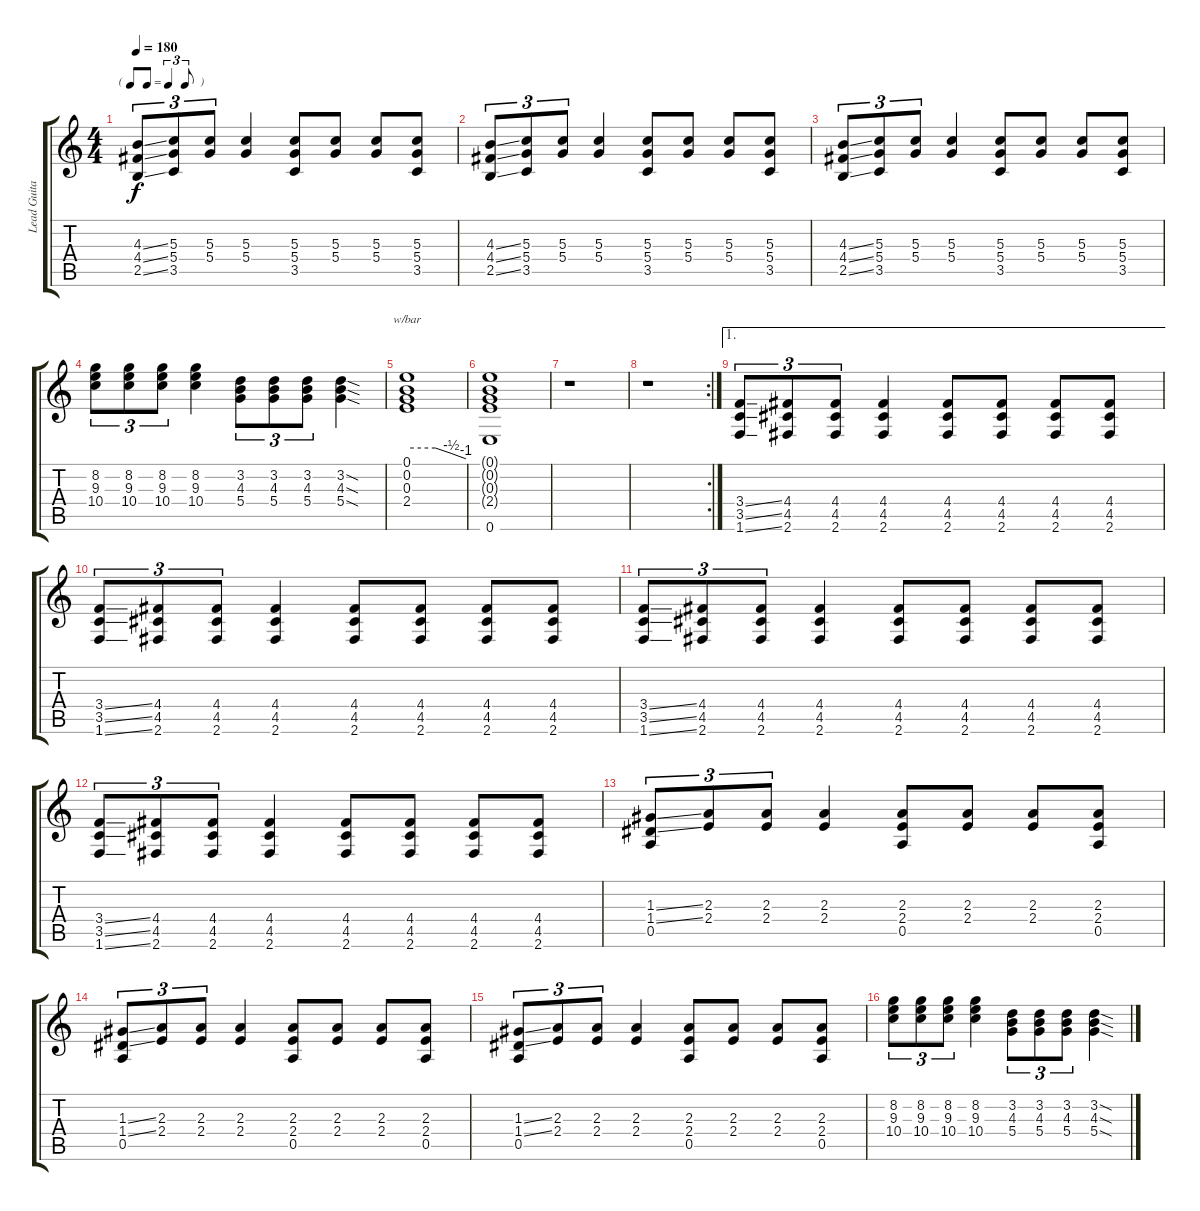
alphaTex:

\track ("Lead Guitar 2" "Lead Guita") {instrument overdrivenguitar}
\staff {score tabs}
\tuning (E4 B3 G3 D3 A2 E2) {hide}
\ts (4 4)
\tf triplet8th
\tempo 180
\clef g2
\ks c
(4.3{ss} 4.4{ss} 2.5{ss}).8{tu (3 2) dy f} (5.3 5.4 3.5).8{tu (3 2)} (5.3 5.4).8{tu (3 2)} (5.3 5.4).4 (5.3 5.4 3.5).8 (5.3 5.4).8 (5.3 5.4).8 (5.3 5.4 3.5).8 |
(4.3{ss} 4.4{ss} 2.5{ss}).8{tu (3 2)} (5.3 5.4 3.5).8{tu (3 2)} (5.3 5.4).8{tu (3 2)} (5.3 5.4).4 (5.3 5.4 3.5).8 (5.3 5.4).8 (5.3 5.4).8 (5.3 5.4 3.5).8 |
(4.3{ss} 4.4{ss} 2.5{ss}).8{tu (3 2)} (5.3 5.4 3.5).8{tu (3 2)} (5.3 5.4).8{tu (3 2)} (5.3 5.4).4 (5.3 5.4 3.5).8 (5.3 5.4).8 (5.3 5.4).8 (5.3 5.4 3.5).8 |
(8.2 9.3 10.4).8{tu (3 2)} (8.2 9.3 10.4).8{tu (3 2)} (8.2 9.3 10.4).8{tu (3 2)} (8.2 9.3 10.4).4 (3.2 4.3 5.4).8{tu (3 2)} (3.2 4.3 5.4).8{tu (3 2)} (3.2 4.3 5.4).8{tu (3 2)} (3.2{sod} 4.3{sod} 5.4{sod}).4 |
(0.1 0.2 0.3 2.4).1{tbe (custom default 0 0 29 0 45 -2 60 -4) volume 0} |
(0.1{t} 0.2{t} 0.3{t} 2.4{t} 0.6).1 |
r.1 |
\rc 2
r.1 |
\ae 1
(3.4{ss} 3.5{ss} 1.6{ss}).8{tu (3 2) volume 10} (4.4 4.5 2.6).8{tu (3 2)} (4.4 4.5 2.6).8{tu (3 2)} (4.4 4.5 2.6).4 (4.4 4.5 2.6).8 (4.4 4.5 2.6).8 (4.4 4.5 2.6).8 (4.4 4.5 2.6).8 |
(3.4{ss} 3.5{ss} 1.6{ss}).8{tu (3 2)} (4.4 4.5 2.6).8{tu (3 2)} (4.4 4.5 2.6).8{tu (3 2)} (4.4 4.5 2.6).4 (4.4 4.5 2.6).8 (4.4 4.5 2.6).8 (4.4 4.5 2.6).8 (4.4 4.5 2.6).8 |
(3.4{ss} 3.5{ss} 1.6{ss}).8{tu (3 2)} (4.4 4.5 2.6).8{tu (3 2)} (4.4 4.5 2.6).8{tu (3 2)} (4.4 4.5 2.6).4 (4.4 4.5 2.6).8 (4.4 4.5 2.6).8 (4.4 4.5 2.6).8 (4.4 4.5 2.6).8 |
(3.4{ss} 3.5{ss} 1.6{ss}).8{tu (3 2)} (4.4 4.5 2.6).8{tu (3 2)} (4.4 4.5 2.6).8{tu (3 2)} (4.4 4.5 2.6).4 (4.4 4.5 2.6).8 (4.4 4.5 2.6).8 (4.4 4.5 2.6).8 (4.4 4.5 2.6).8 |
(1.3{ss} 1.4{ss} 0.5).8{tu (3 2) volume 9} (2.3 2.4).8{tu (3 2)} (2.3 2.4).8{tu (3 2)} (2.3 2.4).4 (2.3 2.4 0.5).8 (2.3 2.4).8 (2.3 2.4).8 (2.3 2.4 0.5).8 |
(1.3{ss} 1.4{ss} 0.5).8{tu (3 2)} (2.3 2.4).8{tu (3 2)} (2.3 2.4).8{tu (3 2)} (2.3 2.4).4 (2.3 2.4 0.5).8 (2.3 2.4).8 (2.3 2.4).8 (2.3 2.4 0.5).8 |
(1.3{ss} 1.4{ss} 0.5).8{tu (3 2)} (2.3 2.4).8{tu (3 2)} (2.3 2.4).8{tu (3 2)} (2.3 2.4).4 (2.3 2.4 0.5).8 (2.3 2.4).8 (2.3 2.4).8 (2.3 2.4 0.5).8 |
(8.2 9.3 10.4).8{tu (3 2)} (8.2 9.3 10.4).8{tu (3 2)} (8.2 9.3 10.4).8{tu (3 2)} (8.2 9.3 10.4).4 (3.2 4.3 5.4).8{tu (3 2)} (3.2 4.3 5.4).8{tu (3 2)} (3.2 4.3 5.4).8{tu (3 2)} (3.2{sod} 4.3{sod} 5.4{sod}).4
